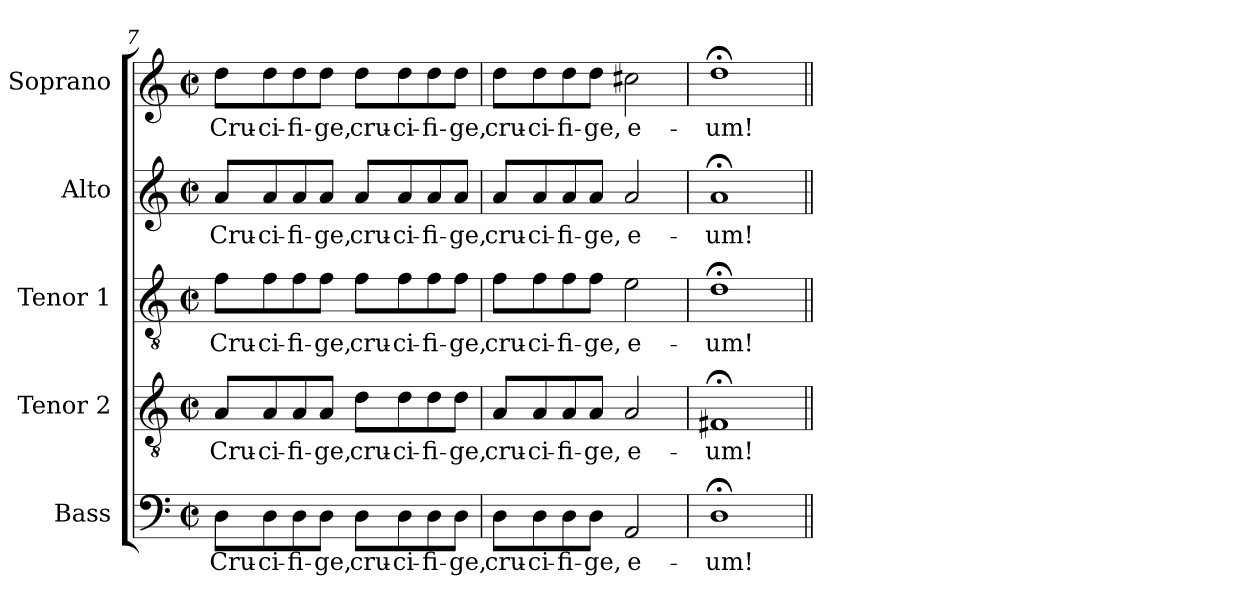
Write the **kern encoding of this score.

**kern	**text	**kern	**text	**kern	**text	**kern	**text	**kern	**text
*part5	*part5	*part4	*part4	*part3	*part3	*part2	*part2	*part1	*part1
*staff5	*staff5	*staff4	*staff4	*staff3	*staff3	*staff2	*staff2	*staff1	*staff1
*I"Bass	*	*I"Tenor 2	*	*I"Tenor 1	*	*I"Alto	*	*I"Soprano	*
*clefF4	*	*clefGv2	*	*clefGv2	*	*clefG2	*	*clefG2	*
*k[]	*	*k[]	*	*k[]	*	*k[]	*	*k[]	*
*C:	*	*C:	*	*C:	*	*C:	*	*C:	*
*M2/2	*	*M2/2	*	*M2/2	*	*M2/2	*	*M2/2	*
*met(c|)	*	*met(c|)	*	*met(c|)	*	*met(c|)	*	*met(c|)	*
=7	=7	=7	=7	=7	=7	=7	=7	=7	=7
8D\L	Cru-	8A/L	Cru-	8f\L	Cru-	8a/L	Cru-	8dd\L	Cru-
8D\	-ci-	8A/	-ci-	8f\	-ci-	8a/	-ci-	8dd\	-ci-
8D\	-fi-	8A/	-fi-	8f\	-fi-	8a/	-fi-	8dd\	-fi-
8D\J	-ge,	8A/J	-ge,	8f\J	-ge,	8a/J	-ge,	8dd\J	-ge,
8D\L	cru-	8d\L	cru-	8f\L	cru-	8a/L	cru-	8dd\L	cru-
8D\	-ci-	8d\	-ci-	8f\	-ci-	8a/	-ci-	8dd\	-ci-
8D\	-fi-	8d\	-fi-	8f\	-fi-	8a/	-fi-	8dd\	-fi-
8D\J	-ge,	8d\J	-ge,	8f\J	-ge,	8a/J	-ge,	8dd\J	-ge,
!!LO:PB:g=z
=8	=8	=8	=8	=8	=8	=8	=8	=8	=8
8D\L	cru-	8A/L	cru-	8f\L	cru-	8a/L	cru-	8dd\L	cru-
8D\	-ci-	8A/	-ci-	8f\	-ci-	8a/	-ci-	8dd\	-ci-
8D\	-fi-	8A/	-fi-	8f\	-fi-	8a/	-fi-	8dd\	-fi-
8D\J	-ge,	8A/J	-ge,	8f\J	-ge,	8a/J	-ge,	8dd\J	-ge,
2AA/	e-	2A/	e-	2e\	e-	2a/	e-	2cc#X\	e-
=9	=9	=9	=9	=9	=9	=9	=9	=9	=9
1D;<	-um!	1F#X;<	-um!	1d;<	-um!	1a;<	-um!	1dd;<	-um!
=||	=||	=||	=||	=||	=||	=||	=||	=||	=||
*-	*-	*-	*-	*-	*-	*-	*-	*-	*-
